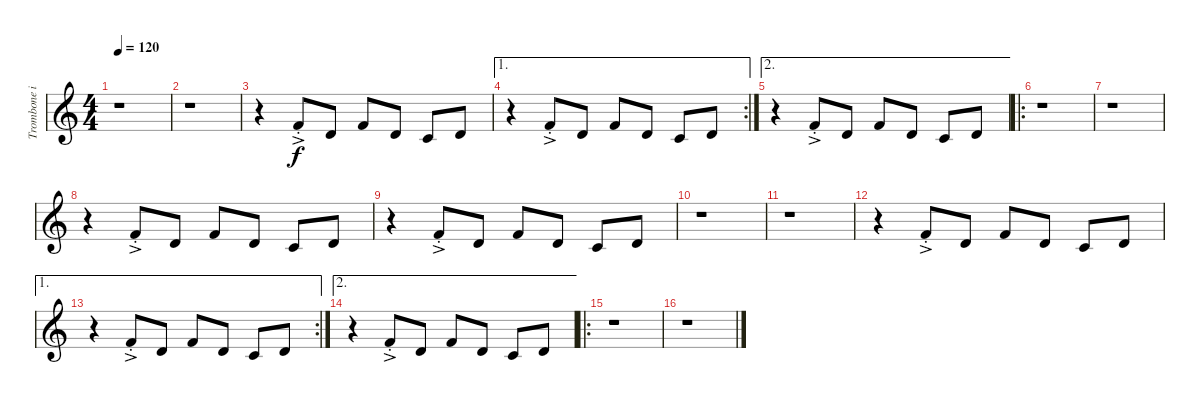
\track ("Trombone in Bb" "Trombone i") {instrument trombone}
\staff {score}
\tuning (E4 B3 G3 D3 A2 E2 B1) {hide}
\ts (4 4)
\tempo 120
\clef g2
\ks c
r.1{dy f} |
r.1 |
r.4 1.1{ac st}.8 3.2.8 1.1.8 3.2.8 1.2.8 3.2.8 |
\ae 1
\rc 2
r.4 1.1{ac st}.8 3.2.8 1.1.8 3.2.8 1.2.8 3.2.8 |
\ae 2
r.4 1.1{ac st}.8 3.2.8 1.1.8 3.2.8 1.2.8 3.2.8 |
\ro
r.1 |
r.1 |
r.4 1.1{ac st}.8 3.2.8 1.1.8 3.2.8 1.2.8 3.2.8 |
r.4 1.1{ac st}.8 3.2.8 1.1.8 3.2.8 1.2.8 3.2.8 |
r.1 |
r.1 |
r.4 1.1{ac st}.8 3.2.8 1.1.8 3.2.8 1.2.8 3.2.8 |
\ae 1
\rc 2
r.4 1.1{ac st}.8 3.2.8 1.1.8 3.2.8 1.2.8 3.2.8 |
\ae 2
r.4 1.1{ac st}.8 3.2.8 1.1.8 3.2.8 1.2.8 3.2.8 |
\ro
r.1 |
r.1
